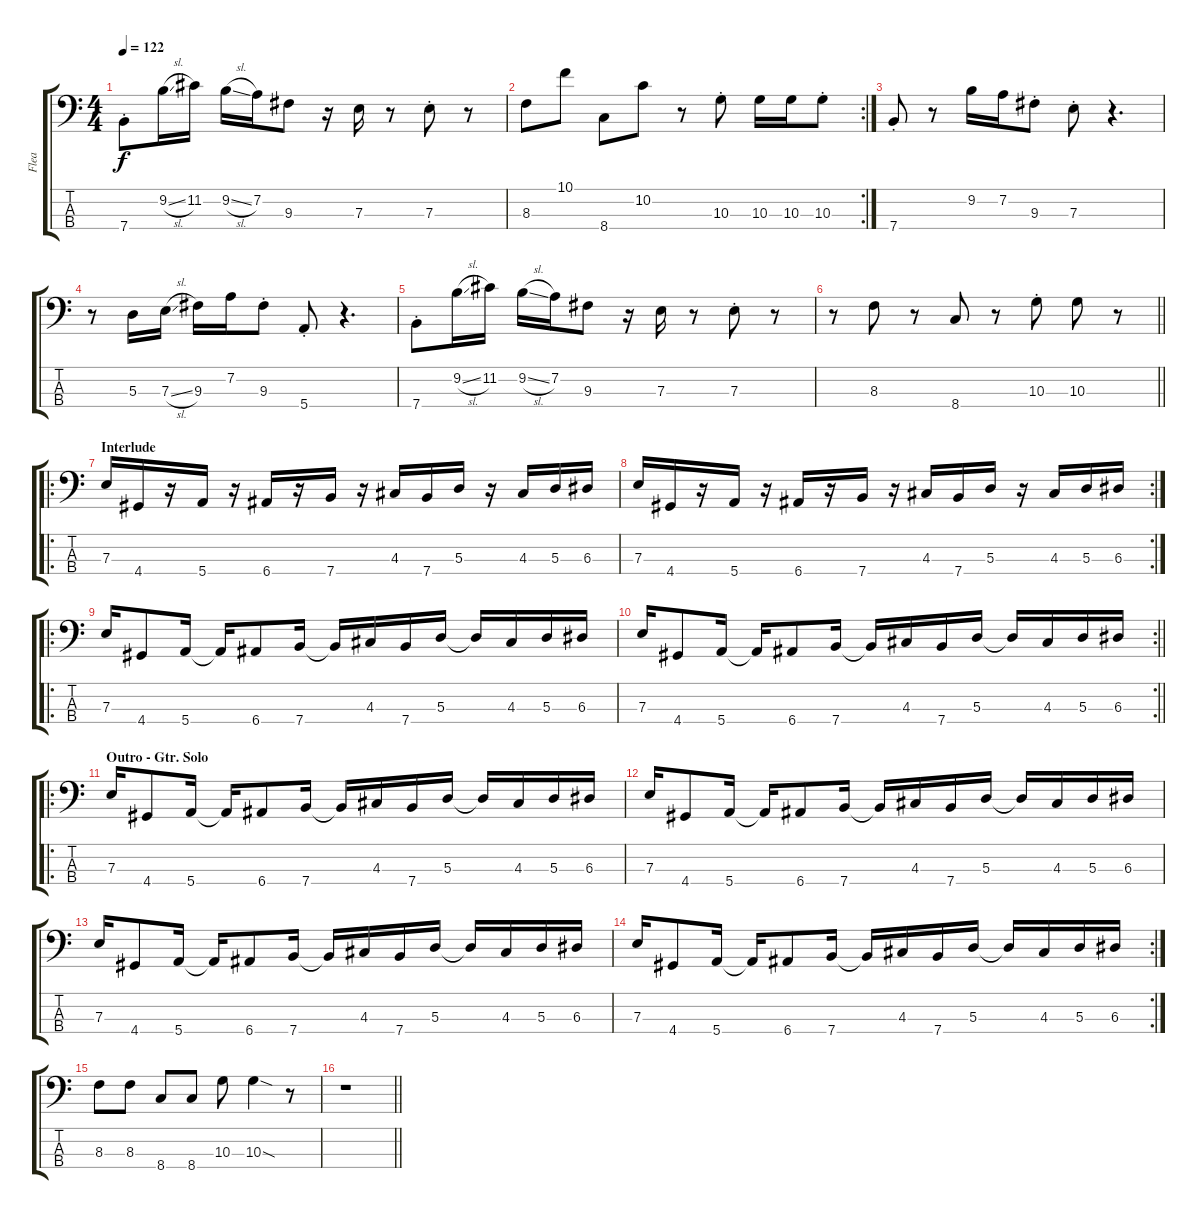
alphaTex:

\track ("Flea " "Flea ") {instrument electricbassfinger}
\staff {score tabs}
\tuning (G2 D2 A1 E1) {hide}
\ts (4 4)
\tempo 122
\clef f4
\ks c
7.4{st}.8{dy f} 9.2{sl}.16 11.2.16 9.2{sl}.16 7.2.16 9.3.8 r.16 7.3.16 r.8 7.3{st}.8 r.8 |
\rc 2
8.3.8 10.1.8 8.4.8 10.2.8 r.8 10.3{st}.8 10.3.16 10.3.16 10.3{st}.8 |
7.4{st}.8 r.8 9.2.16 7.2.16 9.3{st}.8 7.3{st}.8 r.4{d} |
r.8 5.3.16 7.3{sl}.16 9.3.16 7.2.16 9.3{st}.8 5.4{st}.8 r.4{d} |
7.4{st}.8 9.2{sl}.16 11.2.16 9.2{sl}.16 7.2.16 9.3.8 r.16 7.3.16 r.8 7.3{st}.8 r.8 |
\barLineRight lightlight
r.8 8.3.8 r.8 8.4.8 r.8 10.3{st}.8 10.3.8 r.8 |
\ro
\section ("" "Interlude")
7.3.16 4.4.16 r.16 5.4.16 r.16 6.4.16 r.16 7.4.16 r.16 4.3.16 7.4.16 5.3.16 r.16 4.3.16 5.3.16 6.3.16 |
\rc 2
7.3.16 4.4.16 r.16 5.4.16 r.16 6.4.16 r.16 7.4.16 r.16 4.3.16 7.4.16 5.3.16 r.16 4.3.16 5.3.16 6.3.16 |
\ro
7.3.16 4.4.8 5.4.16 5.4{t}.16 6.4.8 7.4.16 7.4{t}.16 4.3.16 7.4.16 5.3.16 5.3{t}.16 4.3.16 5.3.16 6.3.16 |
\rc 2
\barLineRight lightlight
7.3.16 4.4.8 5.4.16 5.4{t}.16 6.4.8 7.4.16 7.4{t}.16 4.3.16 7.4.16 5.3.16 5.3{t}.16 4.3.16 5.3.16 6.3.16 |
\ro
\section ("" "Outro - Gtr. Solo")
7.3.16 4.4.8 5.4.16 5.4{t}.16 6.4.8 7.4.16 7.4{t}.16 4.3.16 7.4.16 5.3.16 5.3{t}.16 4.3.16 5.3.16 6.3.16 |
7.3.16 4.4.8 5.4.16 5.4{t}.16 6.4.8 7.4.16 7.4{t}.16 4.3.16 7.4.16 5.3.16 5.3{t}.16 4.3.16 5.3.16 6.3.16 |
7.3.16 4.4.8 5.4.16 5.4{t}.16 6.4.8 7.4.16 7.4{t}.16 4.3.16 7.4.16 5.3.16 5.3{t}.16 4.3.16 5.3.16 6.3.16 |
\rc 2
7.3.16 4.4.8 5.4.16 5.4{t}.16 6.4.8 7.4.16 7.4{t}.16 4.3.16 7.4.16 5.3.16 5.3{t}.16 4.3.16 5.3.16 6.3.16 |
8.3.8 8.3.8 8.4.8 8.4.8 10.3.8 10.3{sod}.4 r.8 |
\barLineRight lightlight
r.1
